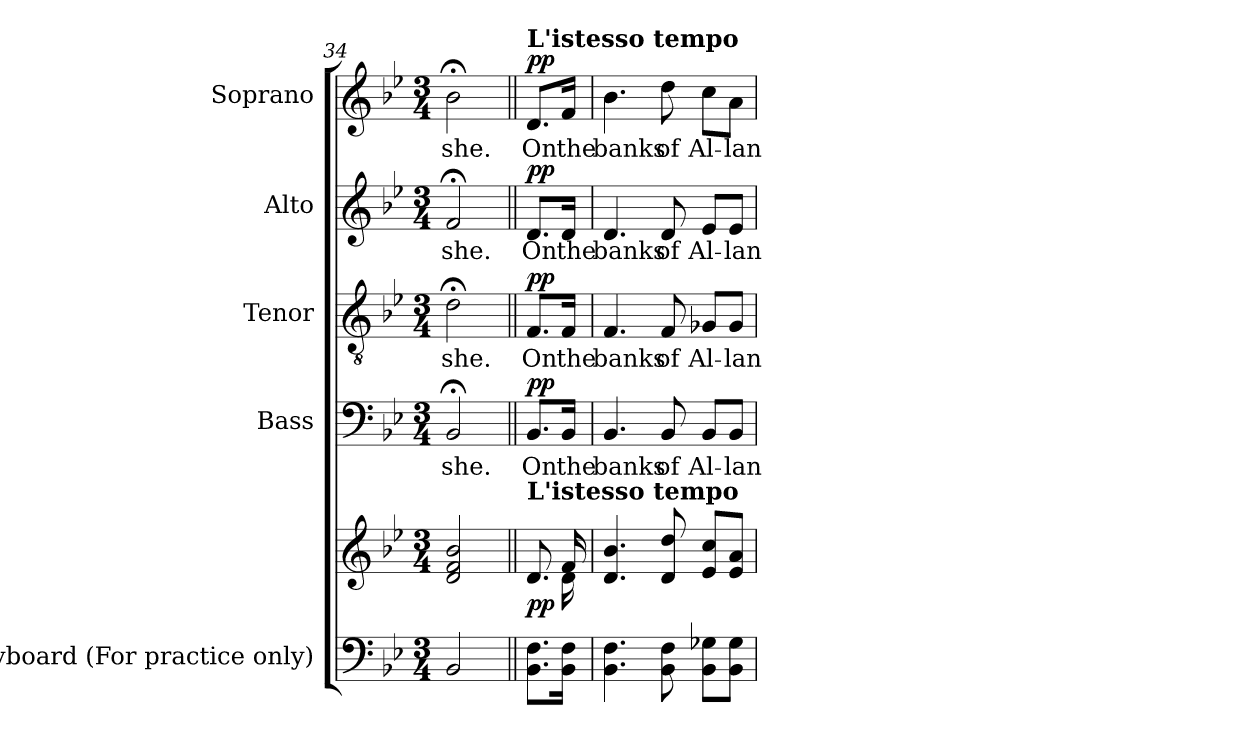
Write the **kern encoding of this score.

**kern	**kern	**dynam	**kern	**text	**dynam	**kern	**text	**dynam	**kern	**text	**dynam	**kern	**text	**dynam
*part5	*part5	*part5	*part4	*part4	*part4	*part3	*part3	*part3	*part2	*part2	*part2	*part1	*part1	*part1
*staff6	*staff5	*staff5/6	*staff4	*staff4	*staff4	*staff3	*staff3	*staff3	*staff2	*staff2	*staff2	*staff1	*staff1	*staff1
*I"Keyboard (For practice only)	*	*	*I"Bass	*	*	*I"Tenor	*	*	*I"Alto	*	*	*I"Soprano	*	*
*I'Kbd.	*	*	*I'B.	*	*	*I'T.	*	*	*I'A.	*	*	*I'S.	*	*
*clefF4	*clefG2	*	*clefF4	*	*	*clefGv2	*	*	*clefG2	*	*	*clefG2	*	*
*	*	*	*	*	*	*ITrd7c12	*	*	*	*	*	*	*	*
*k[b-e-]	*k[b-e-]	*	*k[b-e-]	*	*	*k[b-e-]	*	*	*k[b-e-]	*	*	*k[b-e-]	*	*
*B-:	*B-:	*	*B-:	*	*	*B-:	*	*	*B-:	*	*	*B-:	*	*
*M3/4	*M3/4	*	*M3/4	*	*	*M3/4	*	*	*M3/4	*	*	*M3/4	*	*
=34	=34	=34	=34	=34	=34	=34	=34	=34	=34	=34	=34	=34	=34	=34
!	!	!	!	!LO:LY:b:color=#000000	!	!	!	!	!	!	!	!	!	!
!	!	!	!	!	!	!	!LO:LY:b:color=#000000	!	!	!	!	!	!	!
!	!	!	!	!	!	!	!	!	!	!LO:LY:b:color=#000000	!	!	!	!
!	!	!	!	!	!	!	!	!	!	!	!	!	!LO:LY:b:color=#000000	!
2BB-i/	2di/ 2fi 2b-i	.	2BB-;i/	she.	.	2D;i\	she.	.	2f;i/	she.	.	2b-;i\	she.	.
=35||	=35||	=35||	=35||	=35||	=35||	=35||	=35||	=35||	=35||	=35||	=35||	=35||	=35||	=35||
*	*^	*	*	*	*	*	*	*	*	*	*	*	*	*
!	!	!	!	!	!LO:LY:b:color=#000000	!	!	!	!	!	!	!	!	!	!
!	!	!	!	!	!	!	!	!LO:LY:b:color=#000000	!	!	!	!	!	!	!
!	!	!	!	!	!	!	!	!	!	!	!LO:LY:b:color=#000000	!	!	!	!
!	!	!	!	!	!	!	!	!	!	!	!	!	!LO:TX:a:B:t=L'istesso tempo	!	!
!	!LO:TX:a:B:t=L'istesso tempo	!	!	!	!	!	!	!	!	!	!	!	!	!	!
!	!	!	!	!	!	!	!	!	!	!	!	!	!	!LO:LY:b:color=#000000	!
8.BB-i\ 8.FiL	8.di/	8.ryy	pp	8.BB-i/L	On	pp	8.FFi/L	On	pp	8.di/L	On	pp	8.di/L	On	pp
!	!	!	!	!	!LO:LY:b:color=#000000	!	!	!	!	!	!	!	!	!	!
!	!	!	!	!	!	!	!	!LO:LY:b:color=#000000	!	!	!	!	!	!	!
!	!	!	!	!	!	!	!	!	!	!	!LO:LY:b:color=#000000	!	!	!	!
!	!	!	!	!	!	!	!	!	!	!	!	!	!	!LO:LY:b:color=#000000	!
16BB-i\ 16FiJk	16fi/	16di\	.	16BB-i/Jk	the	.	16FFi/Jk	the	.	16di/Jk	the	.	16fi/Jk	the	.
*	*v	*v	*	*	*	*	*	*	*	*	*	*	*	*	*
=36	=36	=36	=36	=36	=36	=36	=36	=36	=36	=36	=36	=36	=36	=36
*	*^	*	*	*	*	*	*	*	*	*	*	*	*	*
!	!	!	!	!	!LO:LY:b:color=#000000	!	!	!	!	!	!	!	!	!	!
*	*v	*v	*	*	*	*	*	*	*	*	*	*	*	*	*
*	*^	*	*	*	*	*	*	*	*	*	*	*	*	*
!	!	!	!	!	!	!	!	!LO:LY:b:color=#000000	!	!	!	!	!	!	!
*	*v	*v	*	*	*	*	*	*	*	*	*	*	*	*	*
*	*^	*	*	*	*	*	*	*	*	*	*	*	*	*
!	!	!	!	!	!	!	!	!	!	!	!LO:LY:b:color=#000000	!	!	!	!
*	*v	*v	*	*	*	*	*	*	*	*	*	*	*	*	*
*	*^	*	*	*	*	*	*	*	*	*	*	*	*	*
!	!	!	!	!	!	!	!	!	!	!	!	!	!	!LO:LY:b:color=#000000	!
*	*v	*v	*	*	*	*	*	*	*	*	*	*	*	*	*
4.BB-i\ 4.Fi	4.di/ 4.b-i	.	4.BB-i/	banks	.	4.FFi/	banks	.	4.di/	banks	.	4.b-i\	banks	.
!	!	!	!	!LO:LY:b:color=#000000	!	!	!	!	!	!	!	!	!	!
!	!	!	!	!	!	!	!LO:LY:b:color=#000000	!	!	!	!	!	!	!
!	!	!	!	!	!	!	!	!	!	!LO:LY:b:color=#000000	!	!	!	!
!	!	!	!	!	!	!	!	!	!	!	!	!	!LO:LY:b:color=#000000	!
8BB-i\ 8Fi	8di/ 8ddi	.	8BB-i/	of	.	8FFi/	of	.	8di/	of	.	8ddi\	of	.
!	!	!	!	!LO:LY:b:color=#000000	!	!	!	!	!	!	!	!	!	!
!	!	!	!	!	!	!	!LO:LY:b:color=#000000	!	!	!	!	!	!	!
!	!	!	!	!	!	!	!	!	!	!LO:LY:b:color=#000000	!	!	!	!
!	!	!	!	!	!	!	!	!	!	!	!	!	!LO:LY:b:color=#000000	!
8BB-i\ 8G-XiL	8e-i/ 8cciL	.	8BB-i/L	Al-	.	8GG-Xi/L	Al-	.	8e-i/L	Al-	.	8cci\L	Al-	.
!	!	!	!	!LO:LY:b:color=#000000	!	!	!	!	!	!	!	!	!	!
!	!	!	!	!	!	!	!LO:LY:b:color=#000000	!	!	!	!	!	!	!
!	!	!	!	!	!	!	!	!	!	!LO:LY:b:color=#000000	!	!	!	!
!	!	!	!	!	!	!	!	!	!	!	!	!	!LO:LY:b:color=#000000	!
8BB-i\ 8G-iJ	8e-i/ 8aiJ	.	8BB-i/J	-lan	.	8GG-i/J	-lan	.	8e-i/J	-lan	.	8ai\J	-lan	.
=	=	=	=	=	=	=	=	=	=	=	=	=	=	=
*-	*-	*-	*-	*-	*-	*-	*-	*-	*-	*-	*-	*-	*-	*-
